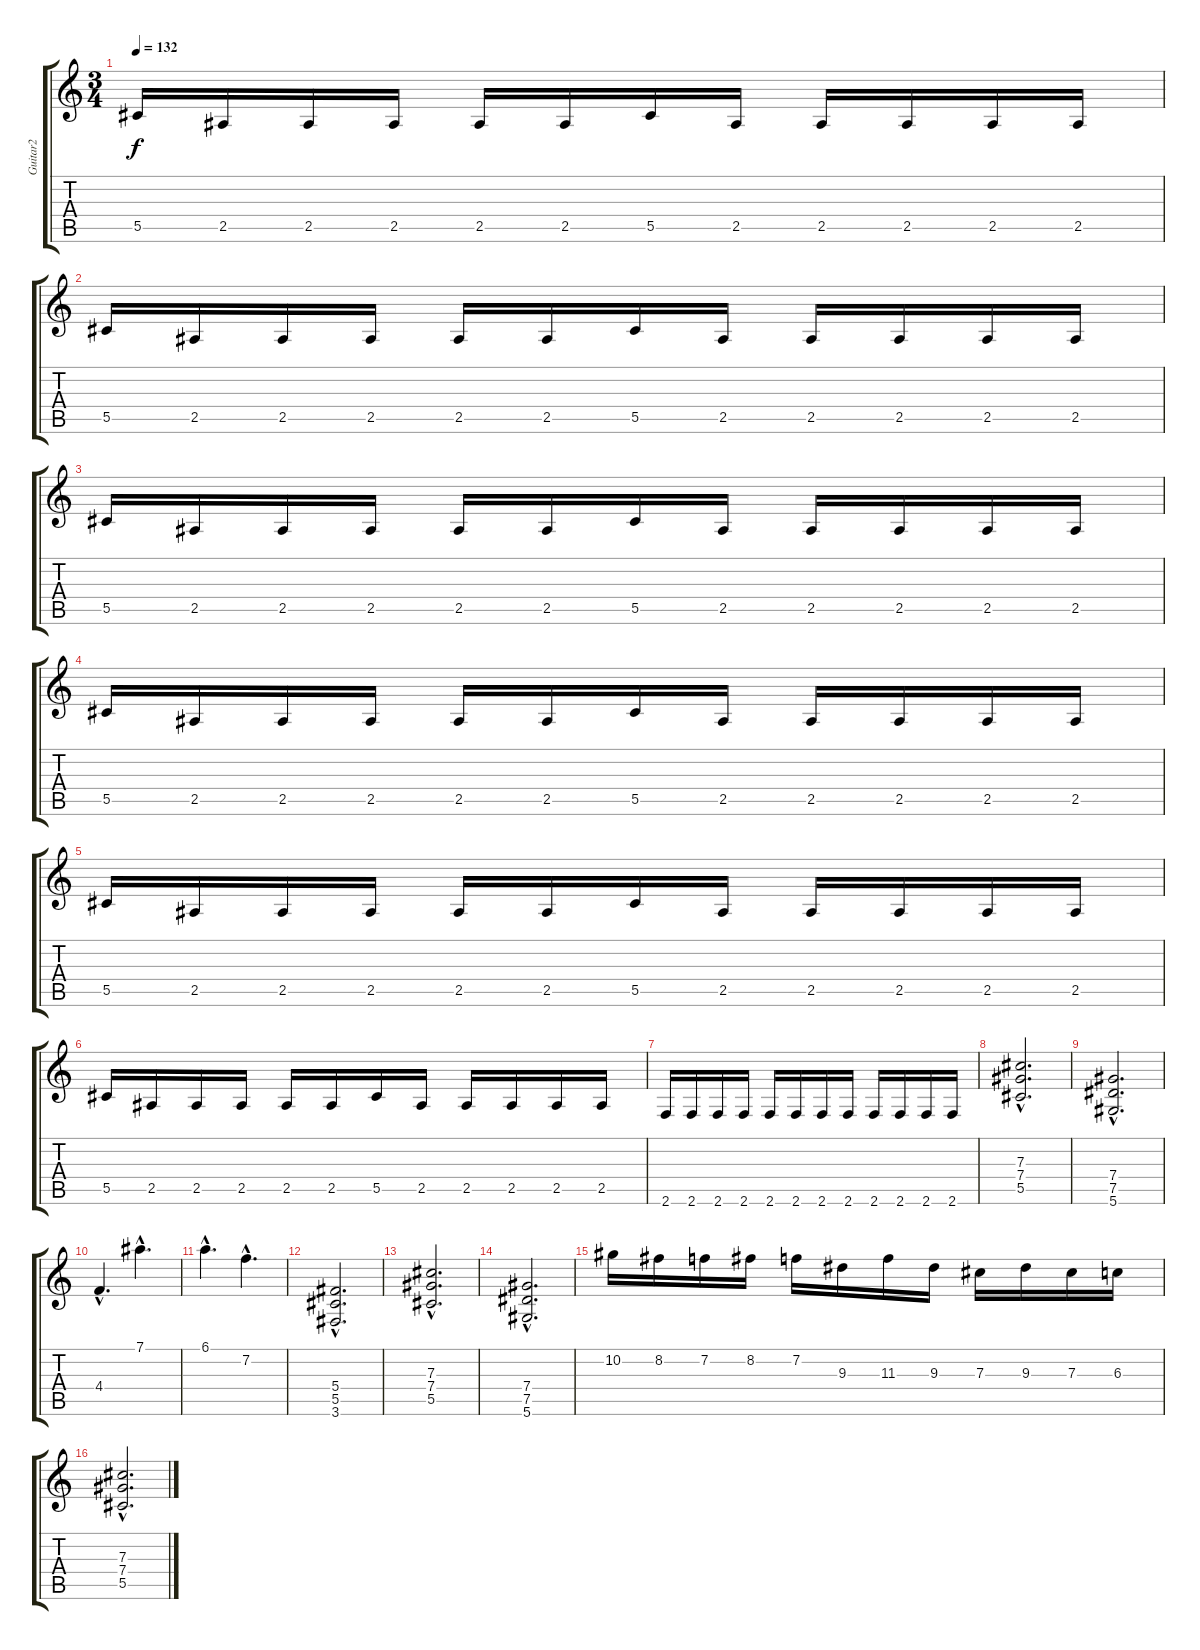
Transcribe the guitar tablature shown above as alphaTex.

\track ("Guitar2" "Guitar2") {instrument overdrivenguitar}
\staff {score tabs}
\tuning (Eb4 Bb3 Gb3 Db3 Ab2 Eb2) {hide}
\ts (3 4)
\tempo 132
\clef g2
\ks c
5.5.16{dy f} 2.5.16 2.5.16 2.5.16 2.5.16 2.5.16 5.5.16 2.5.16 2.5.16 2.5.16 2.5.16 2.5.16 |
5.5.16 2.5.16 2.5.16 2.5.16 2.5.16 2.5.16 5.5.16 2.5.16 2.5.16 2.5.16 2.5.16 2.5.16 |
5.5.16 2.5.16 2.5.16 2.5.16 2.5.16 2.5.16 5.5.16 2.5.16 2.5.16 2.5.16 2.5.16 2.5.16 |
5.5.16 2.5.16 2.5.16 2.5.16 2.5.16 2.5.16 5.5.16 2.5.16 2.5.16 2.5.16 2.5.16 2.5.16 |
5.5.16 2.5.16 2.5.16 2.5.16 2.5.16 2.5.16 5.5.16 2.5.16 2.5.16 2.5.16 2.5.16 2.5.16 |
5.5.16 2.5.16 2.5.16 2.5.16 2.5.16 2.5.16 5.5.16 2.5.16 2.5.16 2.5.16 2.5.16 2.5.16 |
2.6.16 2.6.16 2.6.16 2.6.16 2.6.16 2.6.16 2.6.16 2.6.16 2.6.16 2.6.16 2.6.16 2.6.16 |
(7.3{hac} 7.4{hac} 5.5{hac}).2{d} |
(7.4{hac} 7.5{hac} 5.6{hac}).2{d} |
4.4{hac}.4{d} 7.1{hac}.4{d} |
6.1{hac}.4{d} 7.2{hac}.4{d} |
(5.4{hac} 5.5{hac} 3.6{hac}).2{d} |
(7.3{hac} 7.4{hac} 5.5{hac}).2{d} |
(7.4{hac} 7.5{hac} 5.6{hac}).2{d} |
10.2.16 8.2.16 7.2.16 8.2.16 7.2.16 9.3.16 11.3.16 9.3.16 7.3.16 9.3.16 7.3.16 6.3.16 |
(7.3{hac} 7.4{hac} 5.5{hac}).2{d}
